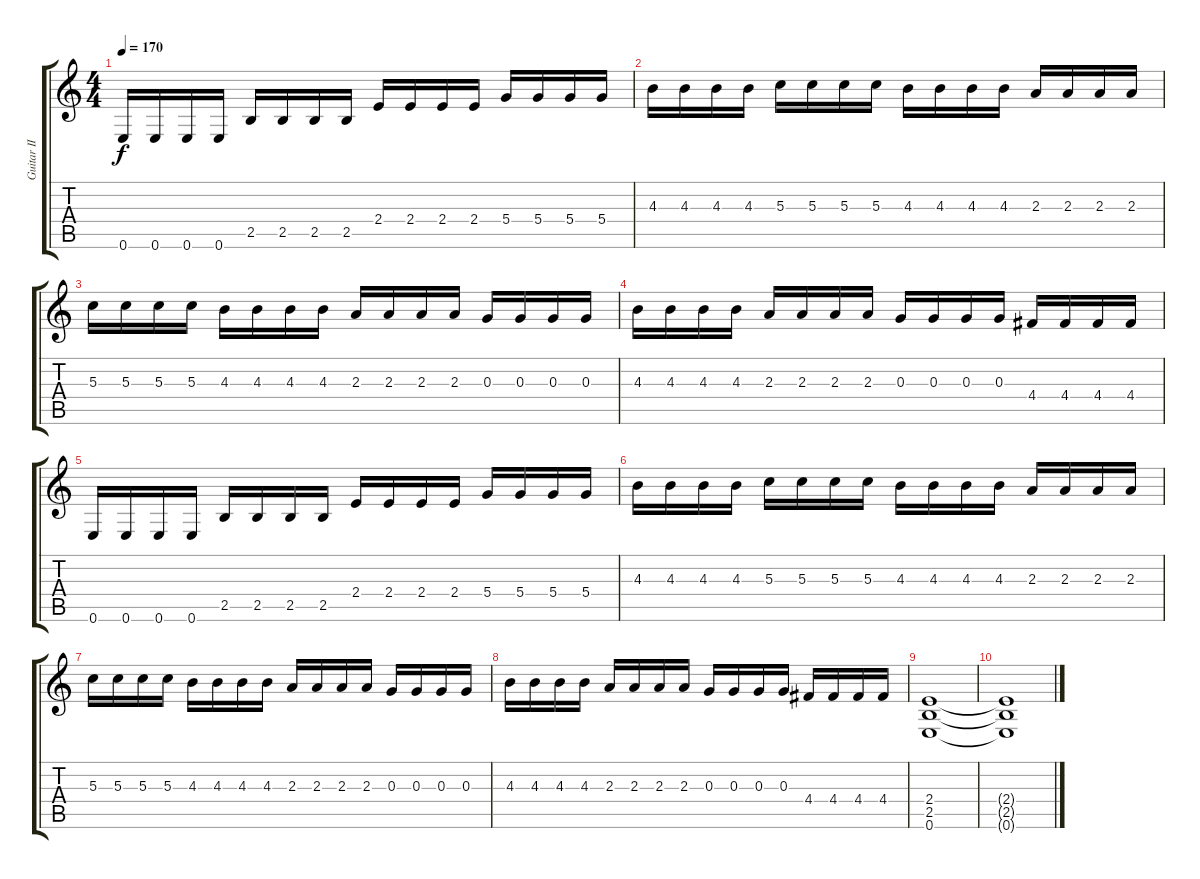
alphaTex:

\track ("Guitar II" "Guitar II") {instrument distortionguitar}
\staff {score tabs}
\tuning (E4 B3 G3 D3 A2 E2) {hide}
\ts (4 4)
\tempo 170
\clef g2
\ks c
0.6.16{dy f} 0.6.16 0.6.16 0.6.16 2.5.16 2.5.16 2.5.16 2.5.16 2.4.16 2.4.16 2.4.16 2.4.16 5.4.16 5.4.16 5.4.16 5.4.16 |
4.3.16 4.3.16 4.3.16 4.3.16 5.3.16 5.3.16 5.3.16 5.3.16 4.3.16 4.3.16 4.3.16 4.3.16 2.3.16 2.3.16 2.3.16 2.3.16 |
5.3.16 5.3.16 5.3.16 5.3.16 4.3.16 4.3.16 4.3.16 4.3.16 2.3.16 2.3.16 2.3.16 2.3.16 0.3.16 0.3.16 0.3.16 0.3.16 |
4.3.16 4.3.16 4.3.16 4.3.16 2.3.16 2.3.16 2.3.16 2.3.16 0.3.16 0.3.16 0.3.16 0.3.16 4.4.16 4.4.16 4.4.16 4.4.16 |
0.6.16 0.6.16 0.6.16 0.6.16 2.5.16 2.5.16 2.5.16 2.5.16 2.4.16 2.4.16 2.4.16 2.4.16 5.4.16 5.4.16 5.4.16 5.4.16 |
4.3.16 4.3.16 4.3.16 4.3.16 5.3.16 5.3.16 5.3.16 5.3.16 4.3.16 4.3.16 4.3.16 4.3.16 2.3.16 2.3.16 2.3.16 2.3.16 |
5.3.16 5.3.16 5.3.16 5.3.16 4.3.16 4.3.16 4.3.16 4.3.16 2.3.16 2.3.16 2.3.16 2.3.16 0.3.16 0.3.16 0.3.16 0.3.16 |
4.3.16 4.3.16 4.3.16 4.3.16 2.3.16 2.3.16 2.3.16 2.3.16 0.3.16 0.3.16 0.3.16 0.3.16 4.4.16 4.4.16 4.4.16 4.4.16 |
(2.4 2.5 0.6).1 |
(2.4{t} 2.5{t} 0.6{t}).1
